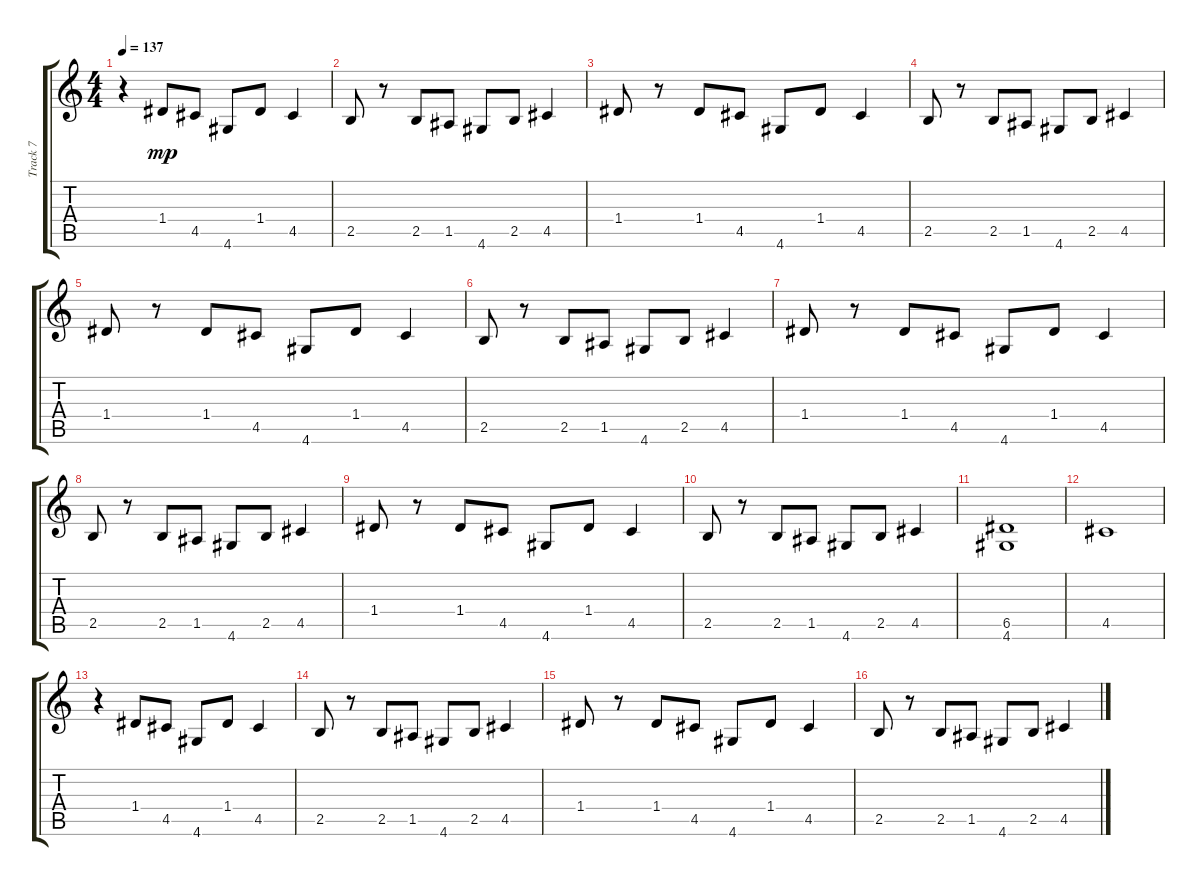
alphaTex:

\track ("Track 7" "Track 7") {instrument distortionguitar}
\staff {score tabs}
\tuning (E4 B3 G3 D3 A2 E2) {hide}
\ts (4 4)
\tempo 137
\clef g2
\ks c
r.4{dy mp} 1.4.8 4.5.8 4.6.8 1.4.8 4.5.4 |
2.5.8 r.8 2.5.8 1.5.8 4.6.8 2.5.8 4.5.4 |
1.4.8 r.8 1.4.8 4.5.8 4.6.8 1.4.8 4.5.4 |
2.5.8 r.8 2.5.8 1.5.8 4.6.8 2.5.8 4.5.4 |
1.4.8 r.8 1.4.8 4.5.8 4.6.8 1.4.8 4.5.4 |
2.5.8 r.8 2.5.8 1.5.8 4.6.8 2.5.8 4.5.4 |
1.4.8 r.8 1.4.8 4.5.8 4.6.8 1.4.8 4.5.4 |
2.5.8 r.8 2.5.8 1.5.8 4.6.8 2.5.8 4.5.4 |
1.4.8 r.8 1.4.8 4.5.8 4.6.8 1.4.8 4.5.4 |
2.5.8 r.8 2.5.8 1.5.8 4.6.8 2.5.8 4.5.4 |
(6.5 4.6).1 |
4.5.1 |
r.4 1.4.8 4.5.8 4.6.8 1.4.8 4.5.4 |
2.5.8 r.8 2.5.8 1.5.8 4.6.8 2.5.8 4.5.4 |
1.4.8 r.8 1.4.8 4.5.8 4.6.8 1.4.8 4.5.4 |
2.5.8 r.8 2.5.8 1.5.8 4.6.8 2.5.8 4.5.4
